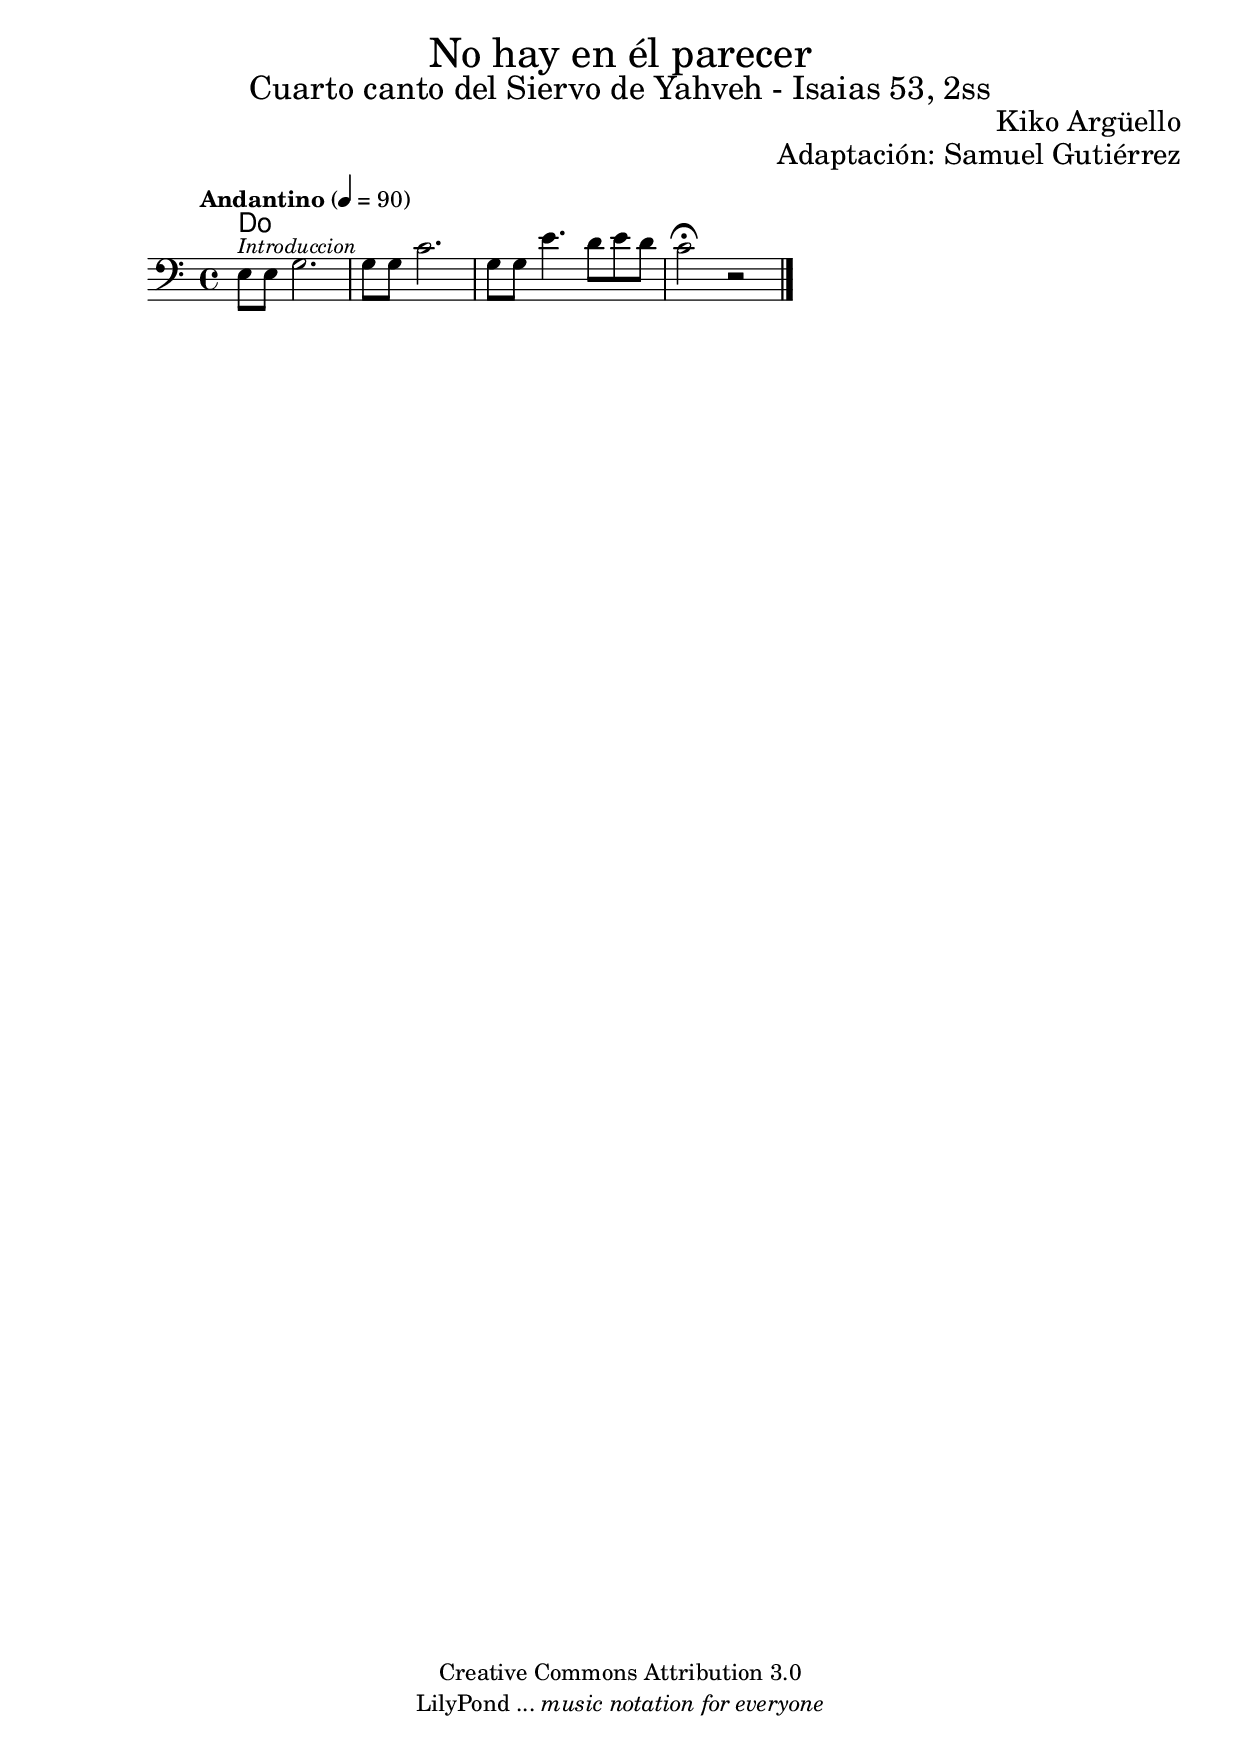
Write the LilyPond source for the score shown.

% Created on Fri Mar 25 16:06:45 CST 2011
% by search.sam@

\version "2.19.80"

% --- Cabecera
\markup { \fill-line { \center-column { \fontsize #5 "No hay en él parecer" \fontsize #3 "Cuarto canto del Siervo de Yahveh - Isaias 53, 2ss" } } }
\markup { \fill-line { " " \center-column { \fontsize #2 "Kiko Argüello" \small "" } } }
\markup { \fill-line { "" \right-column { \fontsize #2 "Adaptación: Samuel Gutiérrez"  } } }

\header {
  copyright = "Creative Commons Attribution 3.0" 
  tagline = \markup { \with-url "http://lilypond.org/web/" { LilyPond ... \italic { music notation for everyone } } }
  breakbefore = ##t
}


parecer = \new Staff {
  \time 4/4
  \tempo "Andantino" 4 = 90
  \set Staff.midiInstrument = "bassoon"
  \key c \major
  \clef bass
  \relative c' {
    % Type notes here
    e,8^\markup { \italic \small Introduccion } e8 g2. |%1
    g8 g8 c2. |%2
    g8 g8 e'4. d8 e8 d8|%3
    c2\fermata r2|%4
    \bar "|."
  }
}

Aparecer = \new ChordNames {
  \set chordChanges = ##t
  \italianChords
  \chordmode {
    c1
  }
}

\score {
  <<
    \Aparecer
    \parecer
  >>

  \midi {
  }

  \layout {
  }
}

\paper {
}




%{
convert-ly (GNU LilyPond) 2.18.2  convert-ly: Procesando «»...
Aplicando la conversión: 2.13.0, 2.13.1, 2.13.4, 2.13.10, 2.13.16,
2.13.18, 2.13.20, 2.13.27, 2.13.29, 2.13.31, 2.13.36, 2.13.39,
2.13.40, 2.13.42, 2.13.44, 2.13.46, 2.13.48, 2.13.51, 2.14.0, 2.15.7,
2.15.9, 2.15.10, 2.15.16, 2.15.17, 2.15.18, 2.15.19, 2.15.20, 2.15.25,
2.15.32, 2.15.39, 2.15.40, 2.15.42, 2.15.43, 2.16.0, 2.17.0, 2.17.4,
2.17.5, 2.17.6, 2.17.11, 2.17.14, 2.17.15, 2.17.18, 2.17.19, 2.17.20,
2.17.25, 2.17.27, 2.17.29, 2.17.97, 2.18.0
%}


%{
convert-ly (GNU LilyPond) 2.19.83  convert-ly: Procesando «»...
Aplicando la conversión: 2.19.2, 2.19.7, 2.19.11, 2.19.16, 2.19.22,
2.19.24, 2.19.28, 2.19.29, 2.19.32, 2.19.40, 2.19.46, 2.19.49, 2.19.80
%}
